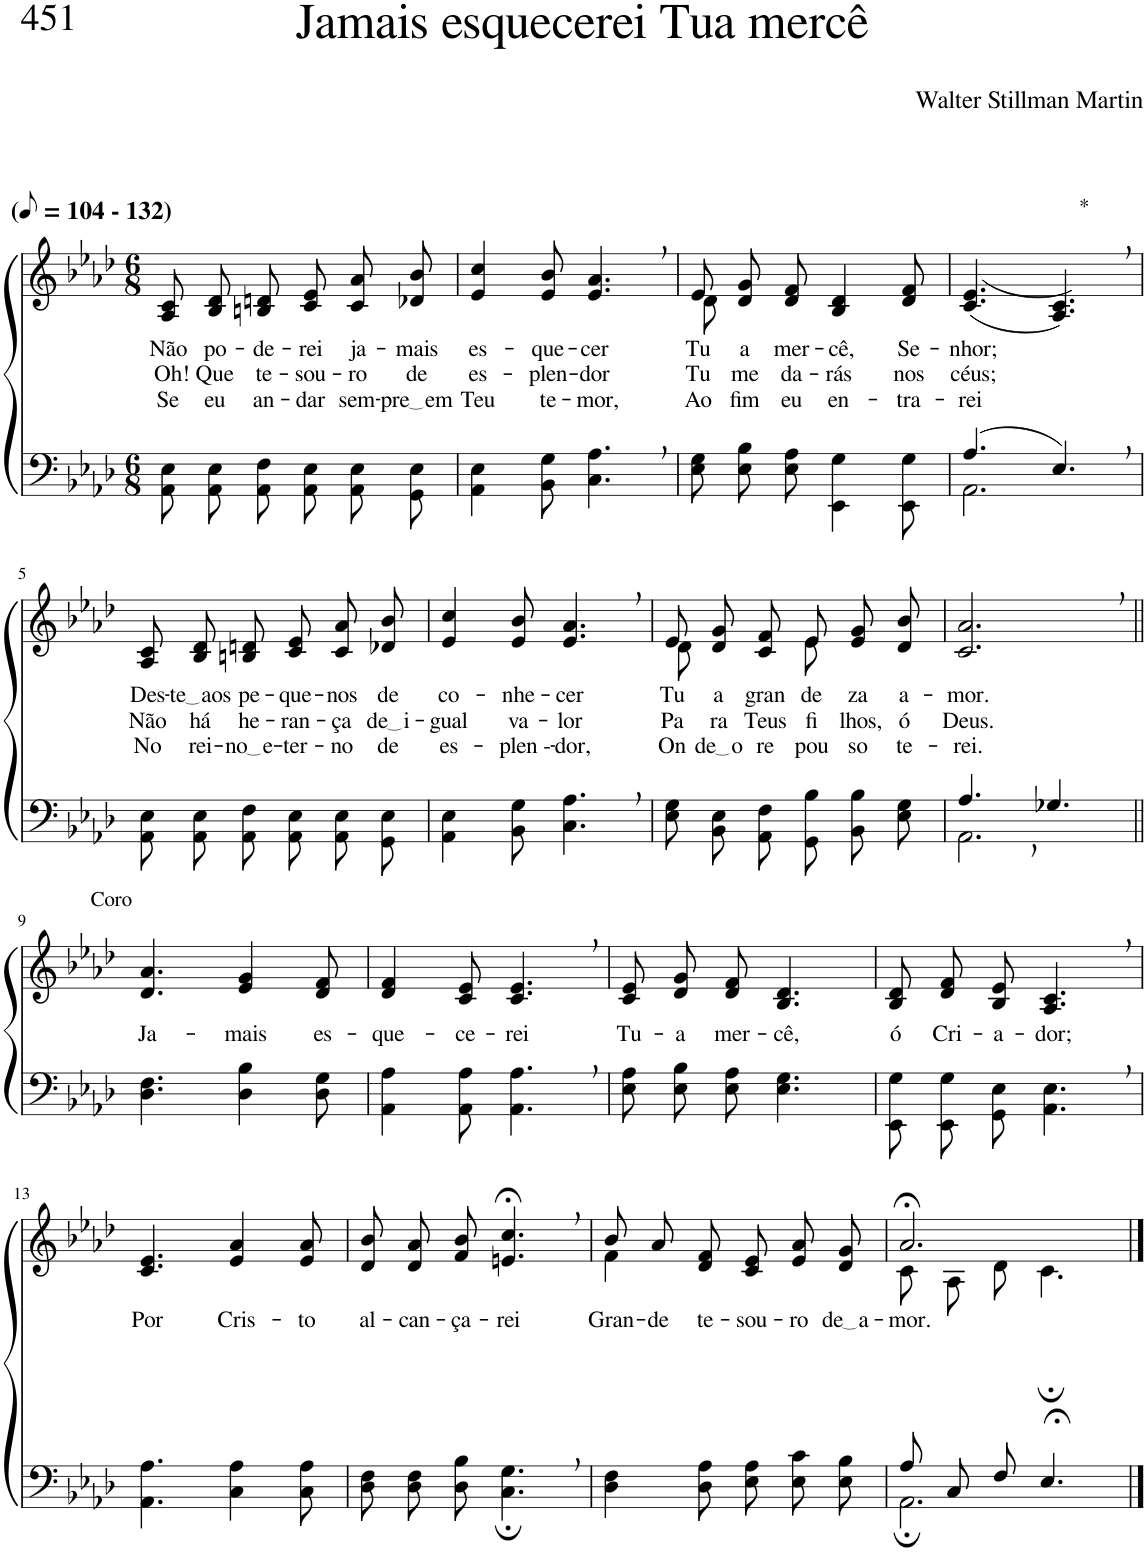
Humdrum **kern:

**kern	**kern	**text	**text	**text
*part2	*part1	*part1	*part1	*part1
*staff2	*staff1	*staff1	*staff1	*staff1
*I"Parte III e IV	*I"Parte I e II	*	*	*
*clefF4	*clefG2	*	*	*
*Trd-1c-2	*Trd-1c-2	*	*	*
*k[b-e-a-d-]	*k[b-e-a-d-]	*	*	*
*M6/8	*M6/8	*	*	*
*MM52	*MM52	*	*	*
=1	=1	=1	=1	=1
!	!LO:TX:a:B:t=(	!	!	!
!	!LO:TX:a:B:t=- 132)	!	!	!
!	!	!LO:LY:b	!LO:LY:b	!LO:LY:b
8AA-/ 8E-/L	8A-/ 8c/L	Não	Oh!	Se
!	!	!LO:LY:b	!LO:LY:b	!LO:LY:b
8AA-/ 8E-/	8B-/ 8d-/	po-	Que	eu
!	!	!LO:LY:b	!LO:LY:b	!LO:LY:b
8AA-/ 8F/J	8Bn/ 8dn/J	-de-	te-	an-
!	!	!LO:LY:b	!LO:LY:b	!LO:LY:b
8AA-/ 8E-/L	8c/ 8e-/L	-rei	-sou-	-dar
!	!	!LO:LY:b	!LO:LY:b	!LO:LY:b
8AA-/ 8E-/	8c/ 8a-/	ja-	-ro	sem-
!	!	!LO:LY:b	!LO:LY:b	!LO:LY:b
8GG/ 8E-/J	8d-X/ 8b-/J	-mais	de	pre em
=2	=2	=2	=2	=2
!	!	!LO:LY:b	!LO:LY:b	!LO:LY:b
4AA-\ 4E-\	4e-/ 4cc/	es-	es-	Teu
!	!	!LO:LY:b	!LO:LY:b	!LO:LY:b
8BB-\ 8G\	8e-/ 8b-/	-que-	-plen-	te-
!	!	!LO:LY:b	!LO:LY:b	!LO:LY:b
4.C\, 4.A-\,	4.e-/, 4.a-/,	-cer	-dor	-mor,
=3	=3	=3	=3	=3
*	*^	*	*	*
!	!	!	!LO:LY:b	!LO:LY:b	!LO:LY:b
8E-\ 8G\L	8e-/L	8d-\	Tu	Tu	Ao
!	!	!	!LO:LY:b	!LO:LY:b	!LO:LY:b
8E-\ 8B-\	8d-/ 8g/	2ryy	a	me	fim
!	!	!	!LO:LY:b	!LO:LY:b	!LO:LY:b
8E-\ 8A-\J	8d-/ 8f/J	.	mer-	da-	eu
!	!	!	!LO:LY:b	!LO:LY:b	!LO:LY:b
4EE-\ 4G\	4B-/ 4d-/	.	-cê,	-rás	en-
!	!	!	!LO:LY:b	!LO:LY:b	!LO:LY:b
8EE-\ 8G\	8d-/ 8f/	8ryy	Se-	nos	-tra-
=4	=4	=4	=4	=4	=4
*^	*	*	*	*	*
!	!	!	!	!LO:LY:b	!LO:LY:b	!LO:LY:b
*	*	*v	*v	*	*	*
(4.A-/	2.AA-\	((4.c/ 4.e-/	-nhor;	céus;	-rei
!	!	!LO:TX:a:t=*	!	!	!
4.E-,/)	.	4.A-/, 4.c/,))	.	.	.
*v	*v	*	*	*	*
!!LO:LB:g=z
=5	=5	=5	=5	=5
!	!	!LO:LY:b	!LO:LY:b	!LO:LY:b
8AA-/ 8E-/L	8A-/ 8c/L	Des-	Não	No
!	!	!LO:LY:b	!LO:LY:b	!LO:LY:b
8AA-/ 8E-/	8B-/ 8d-/	te aos	há	rei-
!	!	!LO:LY:b	!LO:LY:b	!LO:LY:b
8AA-/ 8F/J	8Bn/ 8dn/J	pe-	he-	no e
!	!	!LO:LY:b	!LO:LY:b	!LO:LY:b
8AA-/ 8E-/L	8c/ 8e-/L	-que-	-ran-	-ter-
!	!	!LO:LY:b	!LO:LY:b	!LO:LY:b
8AA-/ 8E-/	8c/ 8a-/	-nos	-ça	-no
!	!	!LO:LY:b	!LO:LY:b	!LO:LY:b
8GG/ 8E-/J	8d-X/ 8b-/J	de	de i	de
=6	=6	=6	=6	=6
!	!	!LO:LY:b	!LO:LY:b	!LO:LY:b
4AA-\ 4E-\	4e-/ 4cc/	co-	-gual	es-
!	!	!LO:LY:b	!LO:LY:b	!LO:LY:b
8BB-\ 8G\	8e-/ 8b-/	-nhe-	va-	-plen --
!	!	!LO:LY:b	!LO:LY:b	!LO:LY:b
4.C\, 4.A-\,	4.e-/, 4.a-/,	-cer	-lor	-dor,
=7	=7	=7	=7	=7
*	*^	*	*	*
!	!	!	!LO:LY:b	!LO:LY:b	!LO:LY:b
8E-\ 8G\L	8e-/L	8d-\	Tu-	-Pa-	On-
!	!	!	!LO:LY:b	!LO:LY:b	!LO:LY:b
8BB-\ 8E-\	8d-/ 8g/	4ryy	-a	-ra	de o
!	!	!	!LO:LY:b	!LO:LY:b	!LO:LY:b
8AA-\ 8F\J	8c/ 8f/J	.	gran-	Teus	re-
!	!	!	!LO:LY:b	!LO:LY:b	!LO:LY:b
8GG/ 8B-/L	8e-/L	8e-\	-de-	fi-	-pou-
!	!	!	!LO:LY:b	!LO:LY:b	!LO:LY:b
8BB-/ 8B-/	8e-/ 8g/	4ryy	-za	-lhos,	-so
!	!	!	!LO:LY:b	!LO:LY:b	!LO:LY:b
8E-/ 8G/J	8d-/ 8b-/J	.	a-	ó	te-
*	*v	*v	*	*	*
=8	=8	=8	=8	=8
*^	*	*	*	*
!	!	!	!LO:LY:b	!LO:LY:b	!LO:LY:b
4.A-,/	2.AA-\	2.c/, 2.a-/,	-mor.	Deus.	-rei.
4.G-X/	.	.	.	.	.
*v	*v	*	*	*	*
!!LO:LB:g=z
=9||	=9||	=9||	=9||	=9||
!	!LO:TX:a:t=Coro	!	!	!
!	!	!LO:LY:b	!	!
4.D-\ 4.F\	4.d-/ 4.a-/	Ja-	.	.
!	!	!LO:LY:b	!	!
4D-\ 4B-\	4e-/ 4g/	-mais	.	.
!	!	!LO:LY:b	!	!
8D-\ 8G\	8d-/ 8f/	es-	.	.
=10	=10	=10	=10	=10
!	!	!LO:LY:b	!	!
4AA-\ 4A-\	4d-/ 4f/	-que-	.	.
!	!	!LO:LY:b	!	!
8AA-\ 8A-\	8c/ 8e-/	-ce-	.	.
!	!	!LO:LY:b	!	!
4.AA-\, 4.A-\,	4.c/, 4.e-/,	-rei	.	.
=11	=11	=11	=11	=11
!	!	!LO:LY:b	!	!
8E-\ 8A-\L	8c/ 8e-/L	Tu-	.	.
!	!	!LO:LY:b	!	!
8E-\ 8B-\	8d-/ 8g/	-a	.	.
!	!	!LO:LY:b	!	!
8E-\ 8A-\J	8d-/ 8f/J	mer-	.	.
!	!	!LO:LY:b	!	!
4.E-\ 4.G\	4.B-/ 4.d-/	-cê,	.	.
=12	=12	=12	=12	=12
!	!	!LO:LY:b	!	!
8EE-/ 8G/L	8B-/ 8d-/L	ó	.	.
!	!	!LO:LY:b	!	!
8EE-/ 8G/	8d-/ 8f/	Cri-	.	.
!	!	!LO:LY:b	!	!
8GG/ 8E-/J	8B-/ 8e-/J	-a-	.	.
!	!	!LO:LY:b	!	!
4.AA-\, 4.E-\,	4.A-/, 4.c/,	-dor;	.	.
!!LO:LB:g=z
=13	=13	=13	=13	=13
!	!	!LO:LY:b	!	!
4.AA-\ 4.A-\	4.c/ 4.e-/	Por	.	.
!	!	!LO:LY:b	!	!
4C\ 4A-\	4e-/ 4a-/	Cris-	.	.
!	!	!LO:LY:b	!	!
8C\ 8A-\	8e-/ 8a-/	-to	.	.
=14	=14	=14	=14	=14
!	!	!LO:LY:b	!	!
8D-\ 8F\L	8d-/ 8b-/L	al-	.	.
!	!	!LO:LY:b	!	!
8D-\ 8F\	8d-/ 8a-/	-can-	.	.
!	!	!LO:LY:b	!	!
8D-\ 8B-\J	8f/ 8b-/J	-ça-	.	.
!	!	!LO:LY:b	!	!
4.C\;, 4.G\;,	4.en/;<, 4.cc/;<,	-rei	.	.
=15	=15	=15	=15	=15
!	!	!LO:LY:b	!	!
*	*^	*	*	*
4D-\ 4F\	4f\	8b-/L	Gran-	.	.
!	!	!	!LO:LY:b	!	!
.	.	8a-/	-de	.	.
!	!	!	!LO:LY:b	!	!
8D-\ 8A-\	2ryy	8d-/ 8f/J	te-	.	.
!	!	!	!LO:LY:b	!	!
8E-\ 8A-\L	.	8c/ 8e-/L	-sou-	.	.
!	!	!	!LO:LY:b	!	!
8E-\ 8c\	.	8e-/ 8a-/	-ro	.	.
!	!	!	!LO:LY:b	!	!
8E-\ 8B-\J	.	8d-/ 8g/J	de a	.	.
=16	=16	=16	=16	=16	=16
*^	*	*	*	*	*
!	!	!	!	!LO:LY:b	!	!
8A-/L	2.AA-;\	2.a-;</	8c\L	-mor.	.	.
8C/	.	.	8A-\	.	.	.
8F/J	.	.	8d-\J	.	.	.
4.E-;</	.	.	4.c;\	.	.	.
*v	*v	*	*	*	*	*
*	*v	*v	*	*	*
==	==	==	==	==
*-	*-	*-	*-	*-
